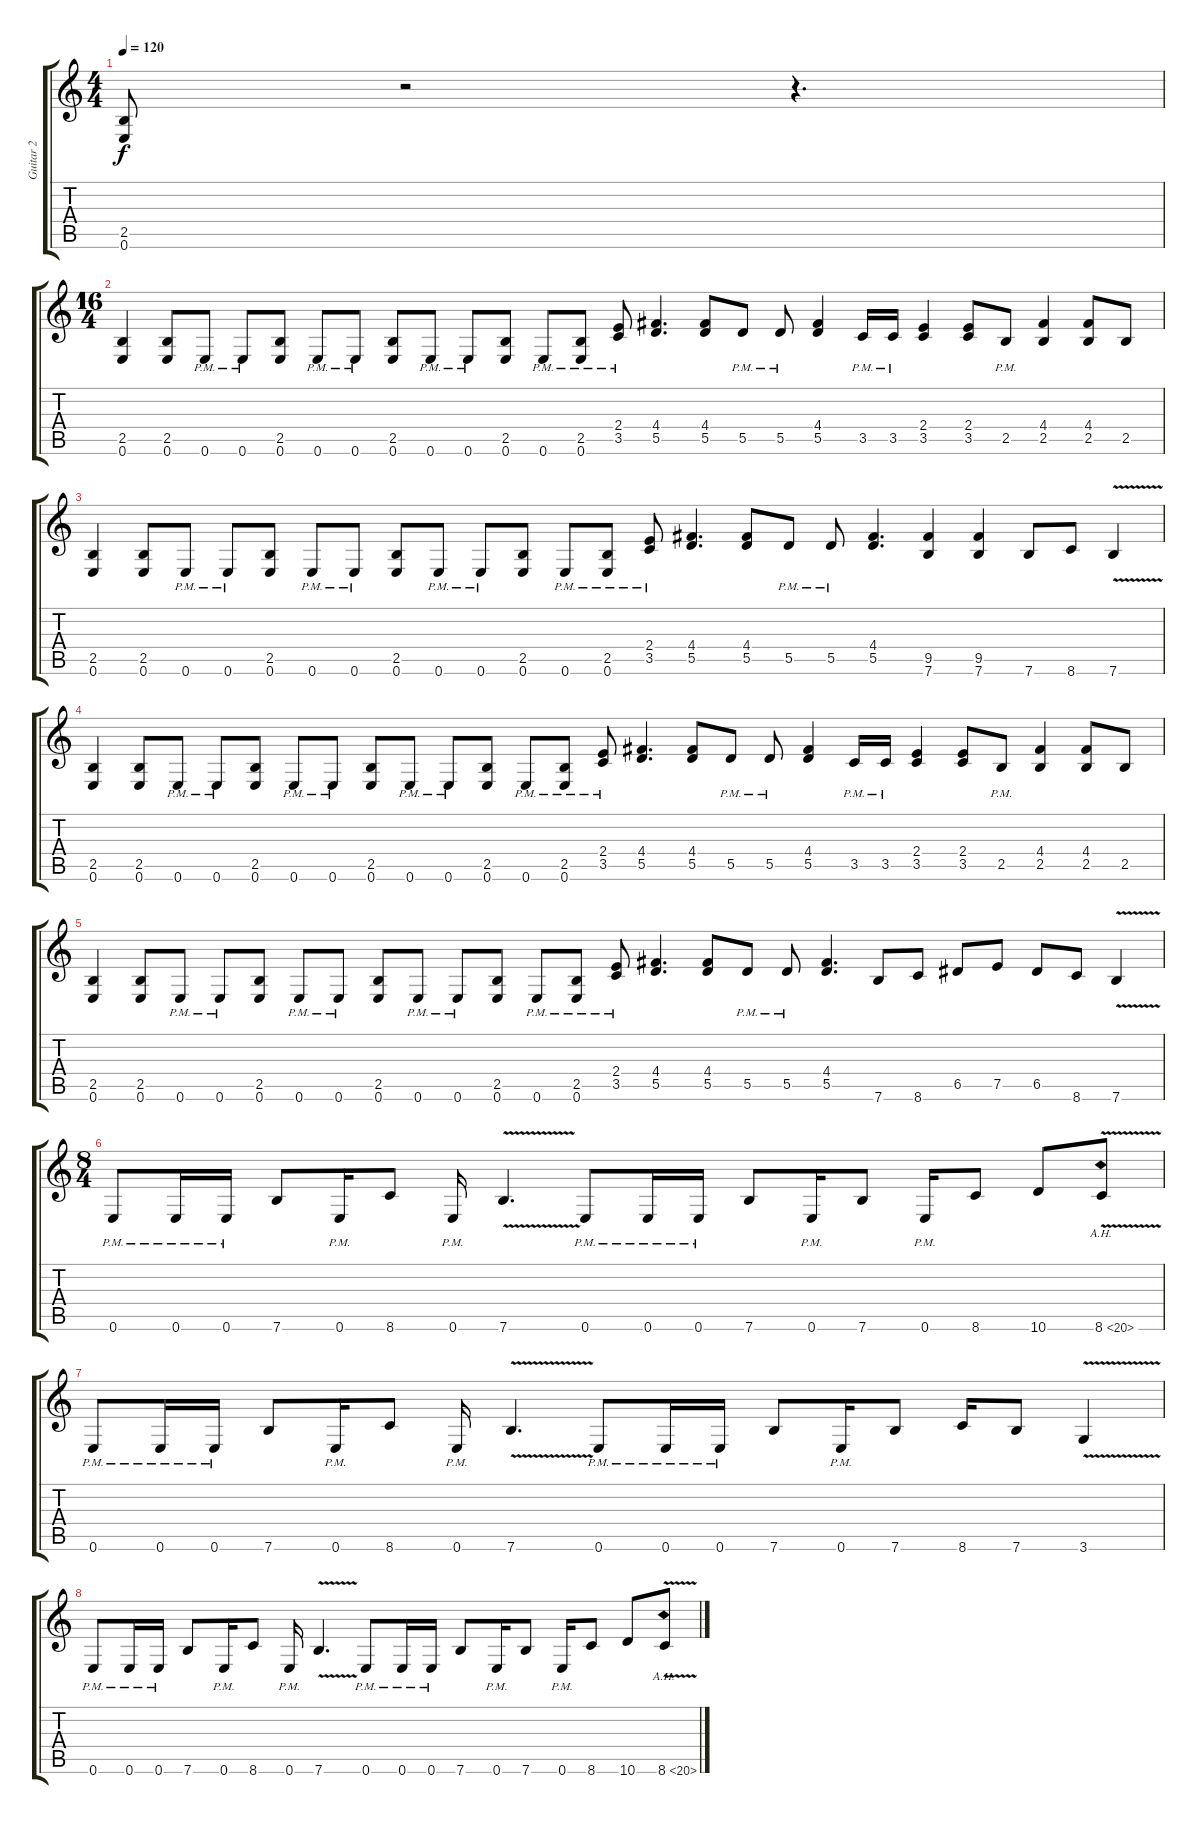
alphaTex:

\track ("Guitar 2" "Guitar 2") {instrument overdrivenguitar}
\staff {score tabs}
\tuning (E4 B3 G3 D3 A2 E2) {hide}
\ts (4 4)
\tempo 120
\clef g2
\ks c
(2.5 0.6).8{dy f} r.2 r.4{d} |
\ts (16 4)
(2.5 0.6).4 (2.5 0.6).8 0.6{pm}.8 0.6{pm}.8 (2.5 0.6).8 0.6{pm}.8 0.6{pm}.8 (2.5 0.6).8 0.6{pm}.8 0.6{pm}.8 (2.5 0.6).8 0.6{pm}.8 (2.5{pm} 0.6{pm}).8 (2.4{pm} 3.5{pm}).8 (4.4 5.5).4{d} (4.4 5.5).8 5.5{pm}.8 5.5{pm}.8 (4.4 5.5).4 3.5{pm}.16 3.5{pm}.16 (2.4 3.5).4 (2.4 3.5).8 2.5{pm}.8 (4.4 2.5).4 (4.4 2.5).8 2.5.8 |
(2.5 0.6).4 (2.5 0.6).8 0.6{pm}.8 0.6{pm}.8 (2.5 0.6).8 0.6{pm}.8 0.6{pm}.8 (2.5 0.6).8 0.6{pm}.8 0.6{pm}.8 (2.5 0.6).8 0.6{pm}.8 (2.5{pm} 0.6{pm}).8 (2.4{pm} 3.5{pm}).8 (4.4 5.5).4{d} (4.4 5.5).8 5.5{pm}.8 5.5{pm}.8 (4.4 5.5).4{d} (9.5 7.6).4 (9.5 7.6).4 7.6.8 8.6.8 7.6{v}.4 |
(2.5 0.6).4 (2.5 0.6).8 0.6{pm}.8 0.6{pm}.8 (2.5 0.6).8 0.6{pm}.8 0.6{pm}.8 (2.5 0.6).8 0.6{pm}.8 0.6{pm}.8 (2.5 0.6).8 0.6{pm}.8 (2.5{pm} 0.6{pm}).8 (2.4{pm} 3.5{pm}).8 (4.4 5.5).4{d} (4.4 5.5).8 5.5{pm}.8 5.5{pm}.8 (4.4 5.5).4 3.5{pm}.16 3.5{pm}.16 (2.4 3.5).4 (2.4 3.5).8 2.5{pm}.8 (4.4 2.5).4 (4.4 2.5).8 2.5.8 |
(2.5 0.6).4 (2.5 0.6).8 0.6{pm}.8 0.6{pm}.8 (2.5 0.6).8 0.6{pm}.8 0.6{pm}.8 (2.5 0.6).8 0.6{pm}.8 0.6{pm}.8 (2.5 0.6).8 0.6{pm}.8 (2.5{pm} 0.6{pm}).8 (2.4{pm} 3.5{pm}).8 (4.4 5.5).4{d} (4.4 5.5).8 5.5{pm}.8 5.5{pm}.8 (4.4 5.5).4{d} 7.6.8 8.6.8 6.5.8 7.5.8 6.5.8 8.6.8 7.6{v}.4 |
\ts (8 4)
0.6{pm}.8 0.6{pm}.16 0.6{pm}.16 7.6.8 0.6{pm}.16 8.6.8 0.6{pm}.16 7.6{v}.4{d} 0.6{pm}.8 0.6{pm}.16 0.6{pm}.16 7.6.8 0.6{pm}.16 7.6.8 0.6{pm}.16 8.6.8 10.6.8 8.6{ah 12 v}.8 |
0.6{pm}.8 0.6{pm}.16 0.6{pm}.16 7.6.8 0.6{pm}.16 8.6.8 0.6{pm}.16 7.6{v}.4{d} 0.6{pm}.8 0.6{pm}.16 0.6{pm}.16 7.6.8 0.6{pm}.16 7.6.8 8.6.16 7.6.8 3.6{v}.4 |
0.6{pm}.8 0.6{pm}.16 0.6{pm}.16 7.6.8 0.6{pm}.16 8.6.8 0.6{pm}.16 7.6{v}.4{d} 0.6{pm}.8 0.6{pm}.16 0.6{pm}.16 7.6.8 0.6{pm}.16 7.6.8 0.6{pm}.16 8.6.8 10.6.8 8.6{ah 12 v}.8
